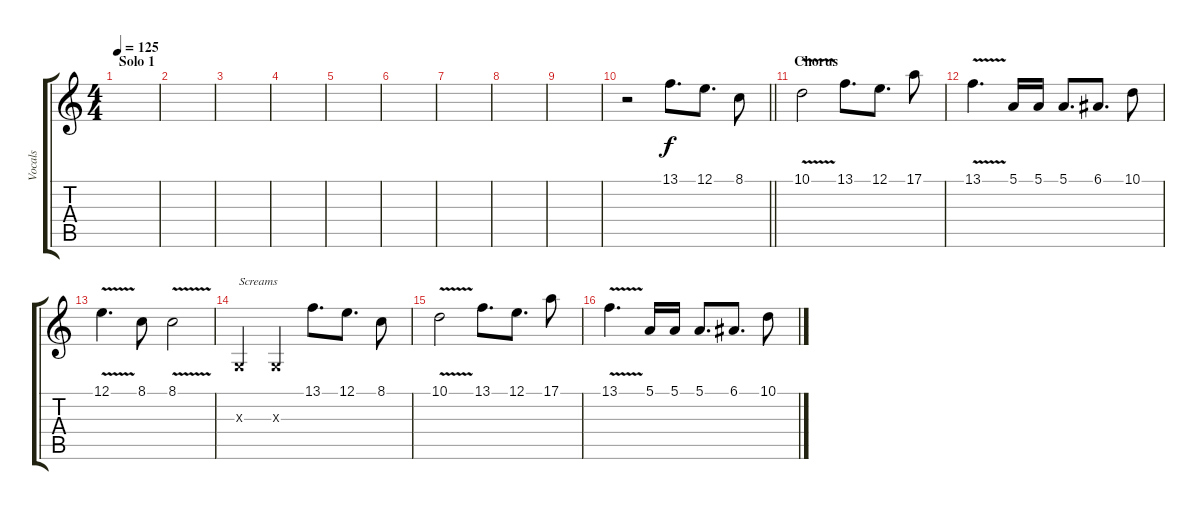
\track ("Vocals" "Vocals") {instrument stringensemble1}
\staff {score tabs}
\tuning (E4 B3 G3 D3 A2 D2) {hide}
\ts (4 4)
\section ("" "Solo 1")
\tempo 125
\clef g2
\ks c
|
|
|
|
|
|
|
|
|
\barLineRight lightlight
r.2 13.1.8{d} 12.1.8{d} 8.1.8 |
\section ("" "Chorus")
10.1{v}.2 13.1.8{d} 12.1.8{d} 17.1.8 |
13.1{v}.4{d} 5.1.16 5.1.16 5.1.8{d} 6.1.8{d} 10.1.8 |
12.1{v}.4{d} 8.1.8 8.1{v}.2 |
0.3{x}.4{txt "Screams"} 0.3{x}.4 13.1.8{d} 12.1.8{d} 8.1.8 |
10.1{v}.2 13.1.8{d} 12.1.8{d} 17.1.8 |
13.1{v}.4{d} 5.1.16 5.1.16 5.1.8{d} 6.1.8{d} 10.1.8
